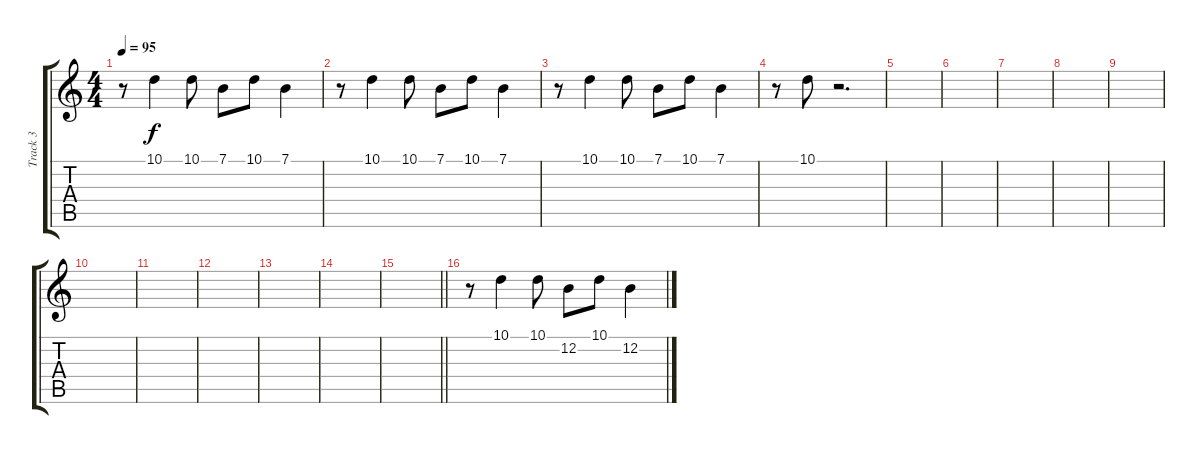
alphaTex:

\track ("Track 3" "Track 3") {instrument woodblock}
\staff {score tabs}
\tuning (E4 B3 G3 D3 A2 E2) {hide}
\ts (4 4)
\tempo 95
\clef g2
\ks c
r.8{dy f} 10.1.4 10.1.8 7.1.8 10.1.8 7.1.4 |
r.8 10.1.4 10.1.8 7.1.8 10.1.8 7.1.4 |
r.8 10.1.4 10.1.8 7.1.8 10.1.8 7.1.4 |
r.8 10.1.8 r.2{d} |
|
|
|
|
|
|
|
|
|
|
\barLineRight lightlight
|
r.8 10.1.4 10.1.8 12.2.8 10.1.8 12.2.4
